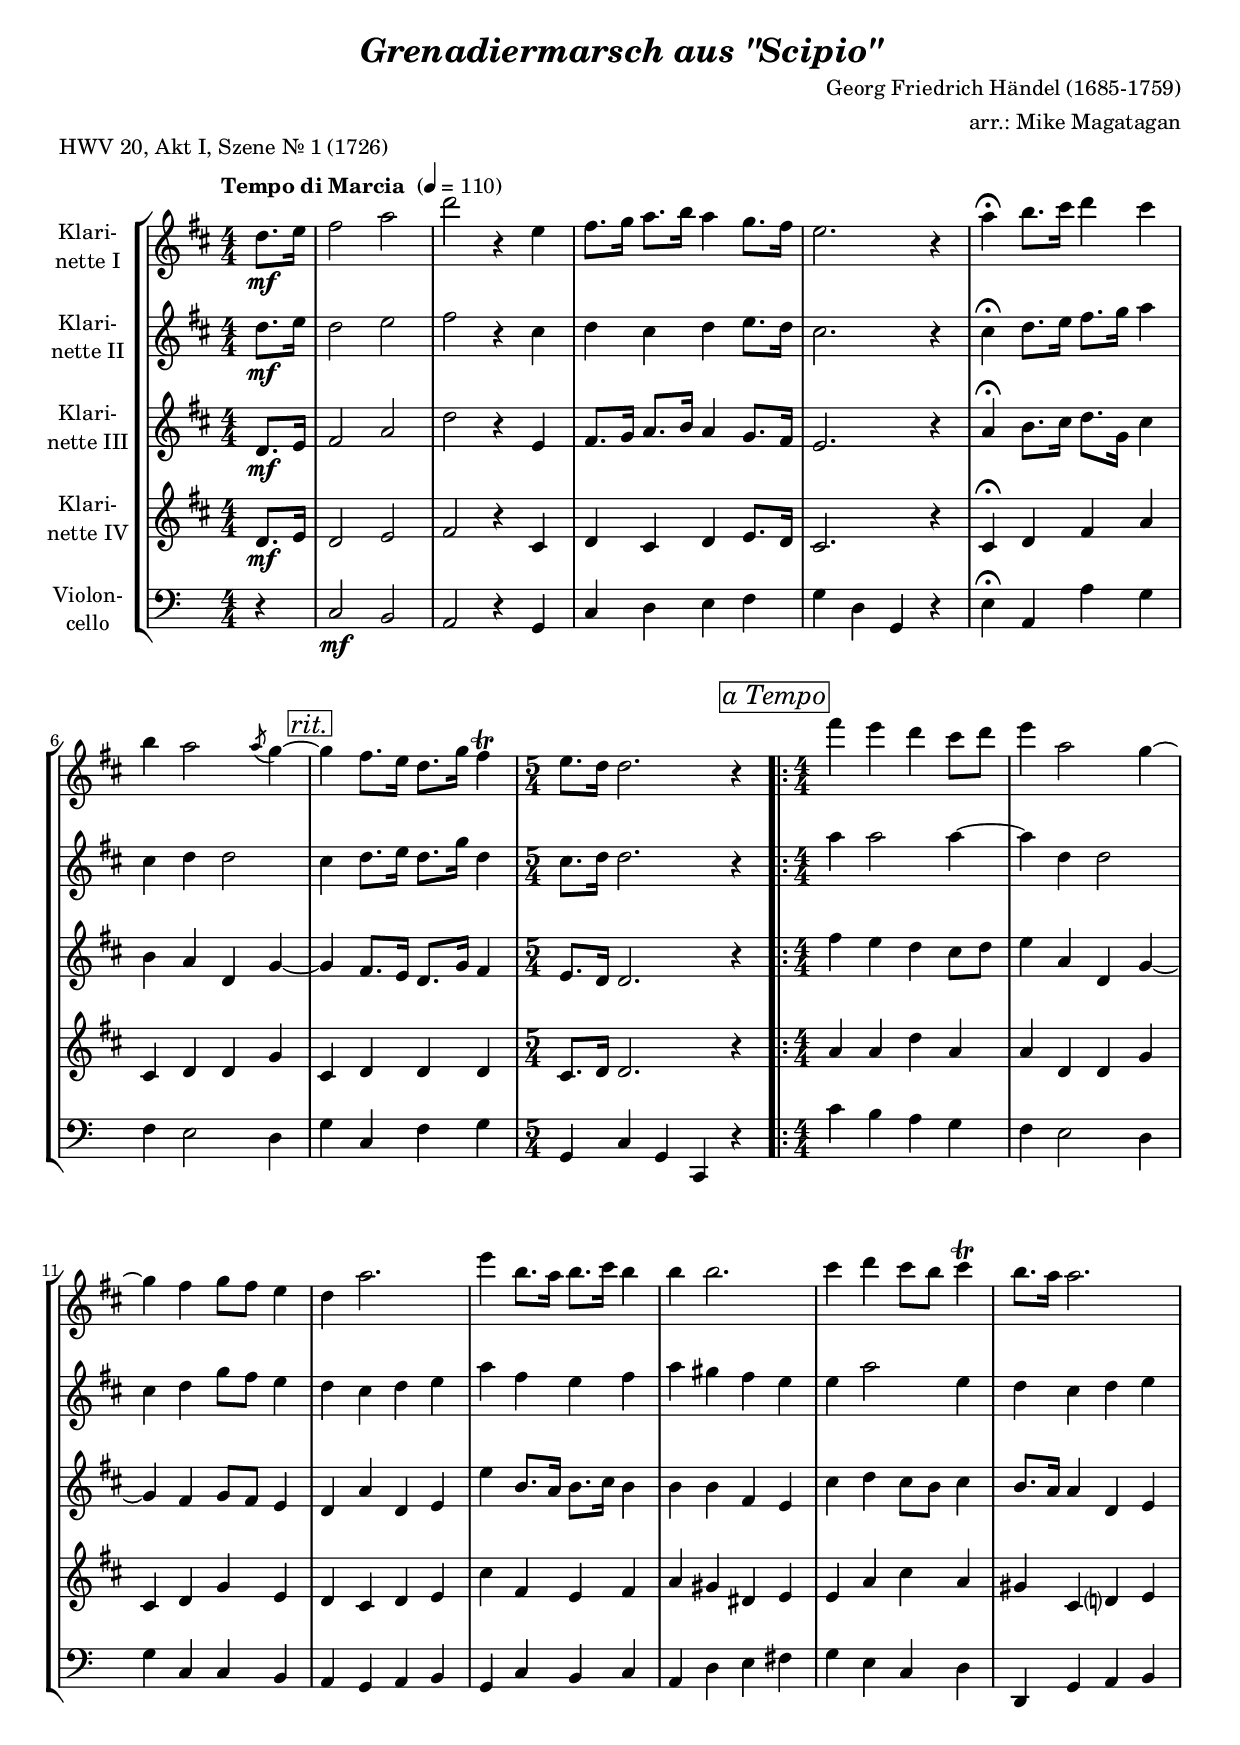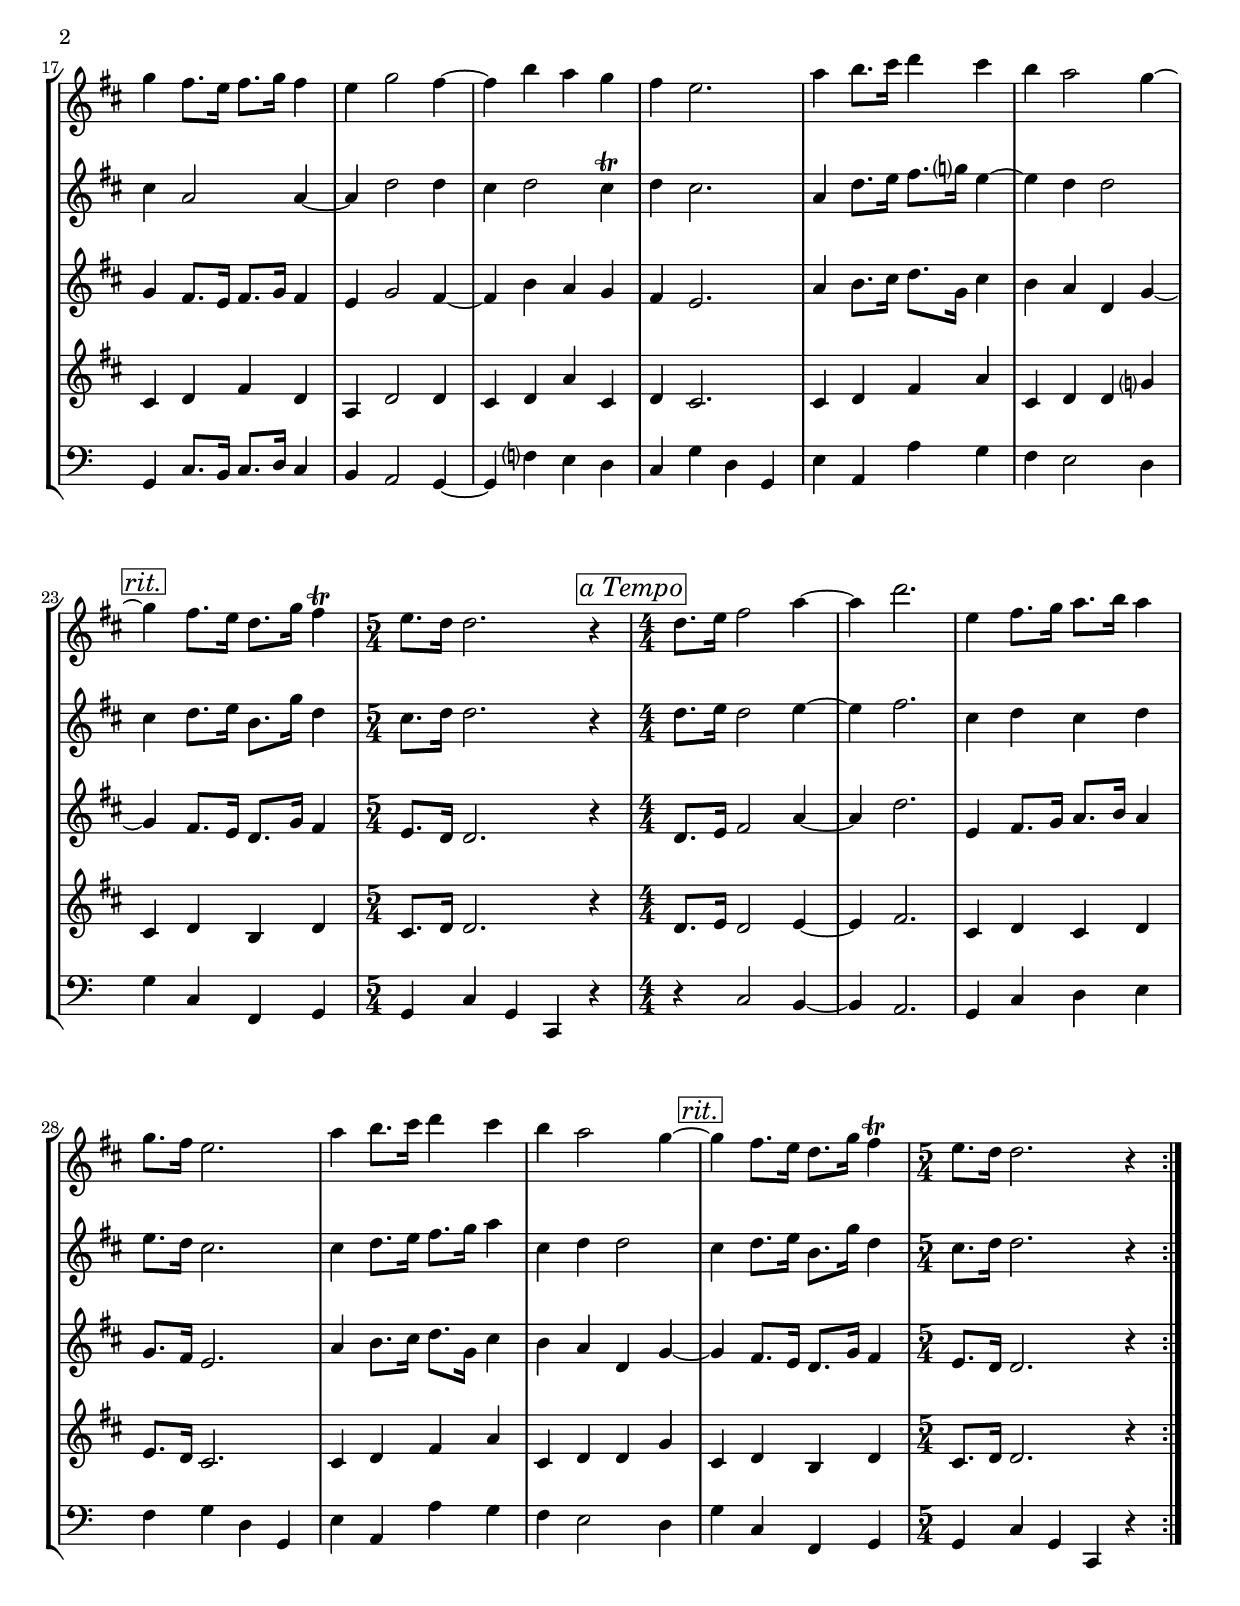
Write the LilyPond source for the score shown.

\version "2.18.2"
\include "deutsch.ly"
  
#(set-global-staff-size 18.5)

\header {
  title     = \markup \bold \italic "Grenadiermarsch aus \"Scipio\""
  composer  = "Georg Friedrich Händel (1685-1759)"
  arranger  = "arr.: Mike Magatagan"
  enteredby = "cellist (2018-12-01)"
  piece     = "HWV 20, Akt I, Szene Nr. 1 (1726)"
}

voiceconsts = {
  \key c \major
  \time 4/4
  \clef "treble"
  \numericTimeSignature
  \compressFullBarRests
  % Set default beaming for all staves
% \set Timing.beamExceptions = #'()
% \set Timing.baseMoment     = #(ly:make-moment 1 4)
% \set Timing.beatStructure  = #'(1 1 1)
  \tempo "Tempo di Marcia " 4=110
}

micl = "clarinet"
mifl = "flute"
miob = "oboe"
mifh = "french horn"
misx = "tenor sax"
mist = "string ensemble 1"
miba = "cello"

atem = \mark \markup \box \italic "a Tempo"
rit  = \mark \markup \box \italic "rit."

va = \relative c'' {
  \voiceconsts

  \partial 4 c8.\mf d16
  e2 g
  c r4 d,
  e8. f16 g8. a16 g4 f8. e16
  d2. r4
  g\fermata a8. h16 c4 h
  a g2 \acciaccatura g8 f4~ \rit

  f e8. d16 c8. f16 e4\trill \time 5/4
  d8. c16 c2. r4 \time 4/4
  
  \repeat volta 2 {
    \atem e' d c h8 c
    d4 g,2 f4~
    f e f8 e d4
    c g'2.
    d'4 a8. g16 a8. h16 a4

    a a2.
    h4 c h8 a h4\trill
    a8. g16 g2.
    f4 e8. d16 e8. f16 e4
    d f2 e4~
    e a g f
    e d2.
    g4 a8. h16 c4 h

    a g2 f4~ \rit
    f e8. d16 c8. f16 e4\trill \time 5/4
    d8. c16 c2. r4 \time 4/4
    \atem c8. d16 e2 g4~
    g c2.
    d,4 e8. f16 g8. a16 g4
    f8. e16 d2.

    g4 a8. h16 c4 h
    a g2 f4~ \rit
    f e8. d16 c8. f16 e4\trill \time 5/4
    d8. c16 c2. r4
  }
}

vb = \relative c'' {
  \voiceconsts

  \partial 4 c8.\mf d16
  c2 d
  e r4 h
  c h c d8. c16
  h2. r4
  h\fermata c8. d16 e8. f16 g4
  h, c c2 \rit
  h4 c8. d16 c8. f16 c4 \time 5/4
  h8. c16 c2. r4 \time 4/4
  
  \repeat volta 2 {
    \atem g' g2 g4~
    g c, c2
    h4 c f8 e d4
    c h c d
    g e d e
    g fis e d
    d g2 d4
    c h c d

    h g2 g4~
    g c2 c4
    h c2 h4\trill
    c h2.
    g4 c8. d16 e8. f?16 d4~
    d c c2 \rit
    h4 c8. d16 a8. f'16 c4 \time 5/4
    h8. c16 c2. r4 \time 4/4

    \atem c8. d16 c2 d4~
    d e2.
    h4 c h c
    d8. c16 h2.
    h4 c8. d16 e8. f16 g4
    h, c c2 \rit
    h4 c8. d16 a8. f'16 c4 \time 5/4
    h8. c16 c2. r4
  }
}

vc = \relative c' {
  \voiceconsts

  \partial 4 c8.\mf d16
  e2 g
  c r4 d,
  e8. f16 g8. a16 g4 f8. e16
  d2. r4
  g\fermata a8. h16 c8. f,16 h4
  a g c, f~ \rit

  f e8. d16 c8. f16 e4 \time 5/4
  d8. c16 c2. r4 \time 4/4
  
  \repeat volta 2 {
    \atem e' d c h8 c
    d4 g, c, f~
    f e f8 e d4
    c g' c, d
    d' a8. g16 a8. h16 a4

    a a e d
    h' c h8 a h4
    a8. g16 g4 c, d
    f e8. d16 e8. f16 e4
    d f2 e4~
    e a g f
    e d2.
    g4 a8. h16 c8. f,16 h4

    a g c, f~ \rit
    f e8. d16 c8. f16 e4 \time 5/4
    d8. c16 c2. r4 \time 4/4
    \atem c8. d16 e2 g4~
    g c2.
    d,4 e8. f16 g8. a16 g4
    f8. e16 d2.

    g4 a8. h16 c8. f,16 h4
    a g c, f~ \rit
    f e8. d16 c8. f16 e4 \time 5/4
    d8. c16 c2. r4
  }
}

vd = \relative c' {
  \voiceconsts

  \partial 4 c8.\mf d16
  c2 d
  e r4 h
  c h c d8. c16
  h2. r4
  h\fermata c e g
  h, c c f \rit
  h, c c c \time 5/4
  h8. c16 c2. r4 \time 4/4
  
  \repeat volta 2 {
    \atem g' g c g
    g c, c f
    h, c f d
    c h c d
    h' e, d e
    g fis cis d
    d g h g

    fis h, c? d
    h c e c
    g c2 c4
    h c g' h,
    c h2.
    h4 c e g
    h, c c f? \rit
    h, c a c \time 5/4

    h8. c16 c2. r4 \time 4/4
    \atem c8. d16 c2 d4~
    d e2.
    h4 c h c
    d8. c16 h2.
    h4 c e g
    h, c c f \rit
    h, c a c \time 5/4
    h8. c16 c2. r4
  }
}

ve = \relative c {
  \voiceconsts
  \clef "bass"

  \partial 4 r4
  c2\mf h
  a r4 g
  c d e f
  g d g, r
  e'\fermata a, a' g
  f e2 d4 \rit
  g c, f g \time 5/4
  g, c g c, r \time 4/4
  
  \repeat volta 2 {
    \atem c'' h a g
    f e2 d4
    g c, c h
    a g a h
    g c h c
    a d e fis
    g e c d
    d, g a h

    g c8. h16 c8. d16 c4
    h a2 g4~
    g f'? e d
    c g' d g,
    e' a, a' g
    f e2 d4 \rit
    g c, f, g \time 5/4
    g c g c, r4 \time 4/4
    \atem r c'2 h4~

    h a2.
    g4 c d e
    f g d g,
    e' a, a' g
    f e2 d4 \rit
    g c, f, g \time 5/4
    g c g c, r
  }
}


music = \new StaffGroup <<
      \new Staff {
	\set Staff.midiInstrument = \micl
	\set Staff.instrumentName = \markup \center-column { "Klari-" "nette I" }
	\transpose c d { \va }
      }

      \new Staff {
	\set Staff.midiInstrument = \micl
	\set Staff.instrumentName = \markup \center-column { "Klari-" "nette II" }
	\transpose c d { \vb }
      }

      \new Staff {
	\set Staff.midiInstrument = \micl
	\set Staff.instrumentName = \markup \center-column { "Klari-" "nette III" }
	\transpose c d { \vc }
      }

      \new Staff {
	\set Staff.midiInstrument = \micl
	\set Staff.instrumentName = \markup \center-column { "Klari-" "nette IV" }
	\transpose c d { \vd }
      }

      \new Staff {
	\set Staff.midiInstrument = \miba
	\set Staff.instrumentName = \markup \center-column { "Violon-" "cello" }
	\transpose c c { \ve }
      }
>>

\book {
  \score {
    \music
    \layout {}
  }

  \score {
    \unfoldRepeats \music

    \midi {
      \context {
        \Score
      }
    }
  }
}
